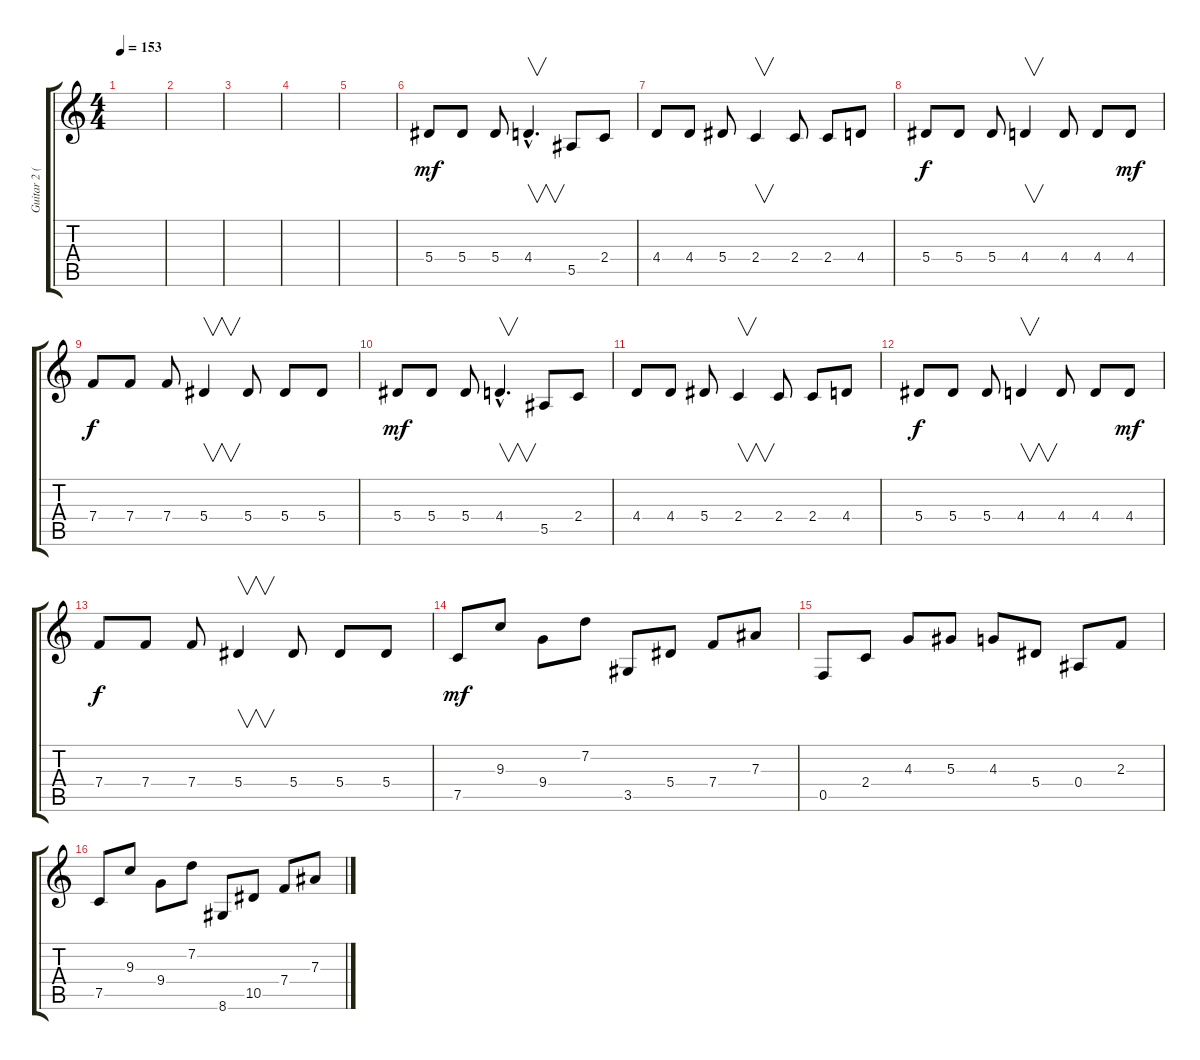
\track ("Guitar 2 (Lead)" "Guitar 2 (") {instrument distortionguitar}
\staff {score tabs}
\tuning (C4 G3 Eb3 Bb2 F2 C2) {hide}
\ts (4 4)
\tempo 153
\clef g2
\ks c
|
|
|
|
|
5.4.8{dy mf balance 10} 5.4.8 5.4.8 4.4{hac}.4{v d} 5.5.8 2.4.8 |
4.4.8 4.4.8 5.4.8 2.4.4{v} 2.4.8 2.4.8 4.4.8 |
5.4.8{dy f} 5.4.8 5.4.8 4.4.4{v} 4.4.8 4.4.8 4.4.8{dy mf} |
7.4.8{dy f} 7.4.8 7.4.8 5.4.4{v} 5.4.8 5.4.8 5.4.8 |
5.4.8{dy mf} 5.4.8 5.4.8 4.4{hac}.4{v d} 5.5.8 2.4.8 |
4.4.8 4.4.8 5.4.8 2.4.4{v} 2.4.8 2.4.8 4.4.8 |
5.4.8{dy f} 5.4.8 5.4.8 4.4.4{v} 4.4.8 4.4.8 4.4.8{dy mf} |
7.4.8{dy f} 7.4.8 7.4.8 5.4.4{v} 5.4.8 5.4.8 5.4.8 |
7.5.8{dy mf balance 11} 9.3.8 9.4.8 7.2.8 3.5.8 5.4.8 7.4.8 7.3.8 |
0.5.8 2.4.8 4.3.8 5.3.8 4.3.8 5.4.8 0.4.8 2.3.8 |
7.5.8 9.3.8 9.4.8 7.2.8 8.6.8 10.5.8 7.4.8 7.3.8
